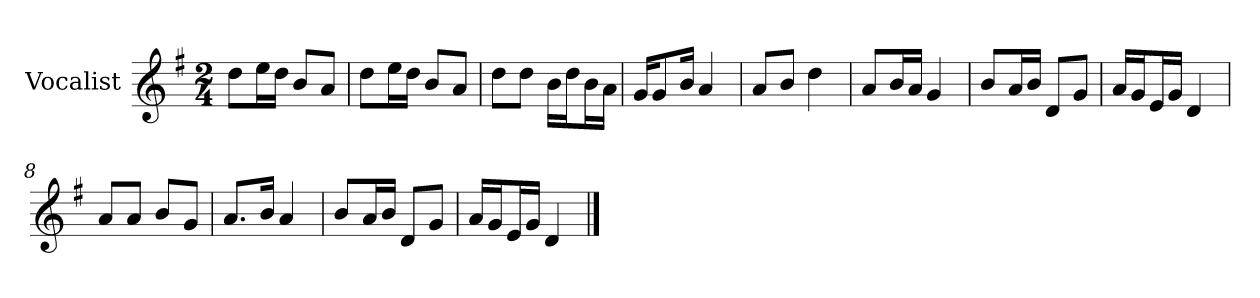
**kern
*part1
*staff1
*I"Vocalist
*k[f#]
*G:
*M2/4
=
8ddL
16eeL
16ddJJ
8bL
8aJ
=1
8ddL
16eeL
16ddJJ
8bL
8aJ
=2
8ddL
8ddJ
16bLL
16ddJ
16bL
16aJJ
=3
16gKL
8g
16bJk
4a
=4
8aL
8bJ
4dd
=5
8aL
16bL
16aJJ
4g
=6
8bL
16aL
16bJJ
8dL
8gJ
=7
16aLL
16gJ
16eL
16gJJ
4d
=8
8aL
8aJ
8bL
8gJ
=9
8.aL
16bJk
4a
=10
8bL
16aL
16bJJ
8dL
8gJ
=11
16aLL
16gJ
16eL
16gJJ
4d
==
*-
